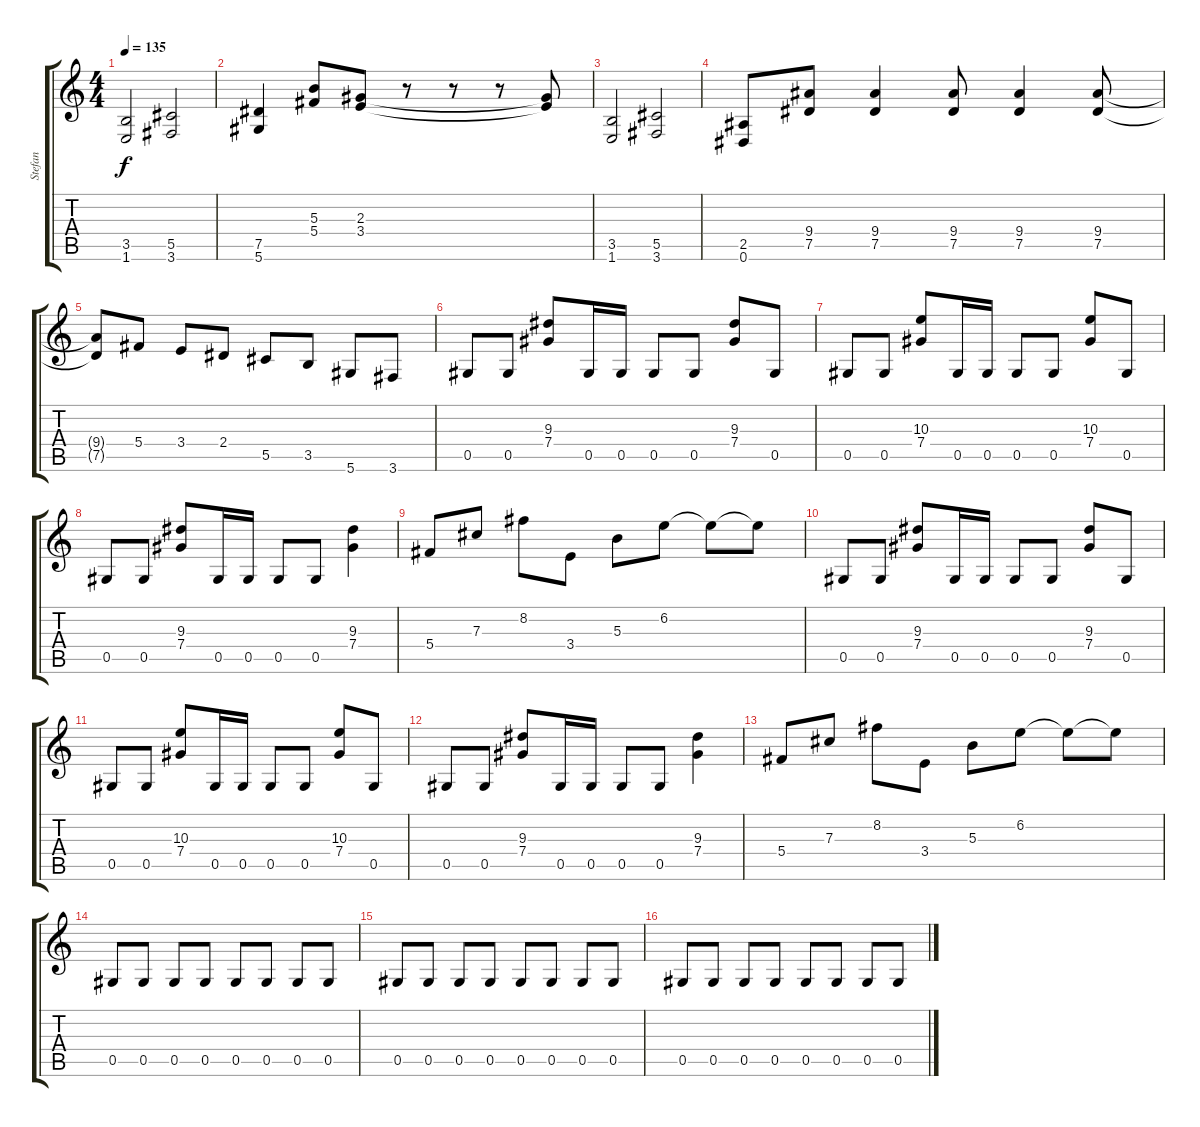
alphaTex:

\track ("Stefan" "Stefan") {instrument distortionguitar}
\staff {score tabs}
\tuning (Eb4 Bb3 Gb3 Db3 Ab2 Eb2) {hide}
\ts (4 4)
\tempo 135
\clef g2
\ks c
(3.5 1.6).2{dy f} (5.5 3.6).2 |
(7.5 5.6).4 (5.3 5.4).8 (2.3 3.4).8 r.8 r.8 r.8 (2.3{t} 3.4{t}).8 |
(3.5 1.6).2 (5.5 3.6).2 |
(2.5 0.6).8 (9.4 7.5).8 (9.4 7.5).4 (9.4 7.5).8 (9.4 7.5).4 (9.4 7.5).8 |
(9.4{t} 7.5{t}).8 5.4.8 3.4.8 2.4.8 5.5.8 3.5.8 5.6.8 3.6.8 |
0.5.8 0.5.8 (9.3 7.4).8 0.5.16 0.5.16 0.5.8 0.5.8 (9.3 7.4).8 0.5.8 |
0.5.8 0.5.8 (10.3 7.4).8 0.5.16 0.5.16 0.5.8 0.5.8 (10.3 7.4).8 0.5.8 |
0.5.8 0.5.8 (9.3 7.4).8 0.5.16 0.5.16 0.5.8 0.5.8 (9.3 7.4).4 |
5.4.8 7.3.8 8.2.8 3.4.8 5.3.8 6.2.8 6.2{t}.8 6.2{t}.8 |
0.5.8 0.5.8 (9.3 7.4).8 0.5.16 0.5.16 0.5.8 0.5.8 (9.3 7.4).8 0.5.8 |
0.5.8 0.5.8 (10.3 7.4).8 0.5.16 0.5.16 0.5.8 0.5.8 (10.3 7.4).8 0.5.8 |
0.5.8 0.5.8 (9.3 7.4).8 0.5.16 0.5.16 0.5.8 0.5.8 (9.3 7.4).4 |
5.4.8 7.3.8 8.2.8 3.4.8 5.3.8 6.2.8 6.2{t}.8 6.2{t}.8 |
0.5.8 0.5.8 0.5.8 0.5.8 0.5.8 0.5.8 0.5.8 0.5.8 |
0.5.8 0.5.8 0.5.8 0.5.8 0.5.8 0.5.8 0.5.8 0.5.8 |
0.5.8 0.5.8 0.5.8 0.5.8 0.5.8 0.5.8 0.5.8 0.5.8
